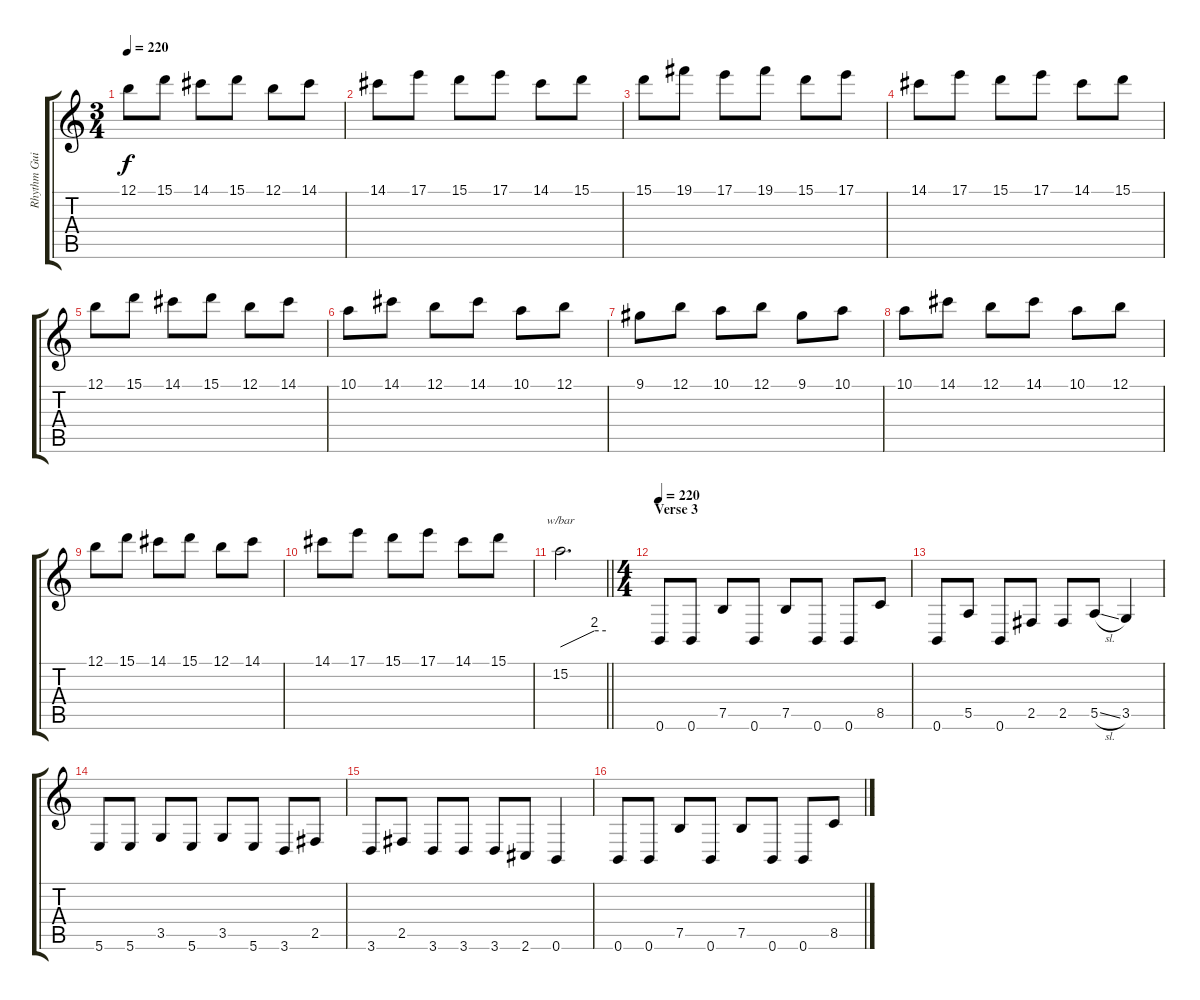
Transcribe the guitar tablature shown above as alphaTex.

\track ("Rhythm Guitar" "Rhythm Gui") {instrument distortionguitar}
\staff {score tabs}
\tuning (B3 Gb3 D3 A2 E2 B1) {hide}
\ts (3 4)
\tempo 220
\clef g2
\ks c
12.1.8{dy f} 15.1.8 14.1.8 15.1.8 12.1.8 14.1.8 |
14.1.8 17.1.8 15.1.8 17.1.8 14.1.8 15.1.8 |
15.1.8 19.1.8 17.1.8 19.1.8 15.1.8 17.1.8 |
14.1.8 17.1.8 15.1.8 17.1.8 14.1.8 15.1.8 |
12.1.8 15.1.8 14.1.8 15.1.8 12.1.8 14.1.8 |
10.1.8 14.1.8 12.1.8 14.1.8 10.1.8 12.1.8 |
9.1.8 12.1.8 10.1.8 12.1.8 9.1.8 10.1.8 |
10.1.8 14.1.8 12.1.8 14.1.8 10.1.8 12.1.8 |
12.1.8 15.1.8 14.1.8 15.1.8 12.1.8 14.1.8 |
14.1.8 17.1.8 15.1.8 17.1.8 14.1.8 15.1.8 |
\barLineRight lightlight
15.2.2{d tbe (custom default 0 0 45 8 60 8)} |
\ts (4 4)
\section ("" "Verse 3")
\tempo 220
0.6.8 0.6.8 7.5.8 0.6.8 7.5.8 0.6.8 0.6.8 8.5.8 |
0.6.8 5.5.8 0.6.8 2.5.8 2.5.8 5.5{sl}.8 3.5.4 |
5.6.8 5.6.8 3.5.8 5.6.8 3.5.8 5.6.8 3.6.8 2.5.8 |
3.6.8 2.5.8 3.6.8 3.6.8 3.6.8 2.6.8 0.6.4 |
0.6.8 0.6.8 7.5.8 0.6.8 7.5.8 0.6.8 0.6.8 8.5.8
